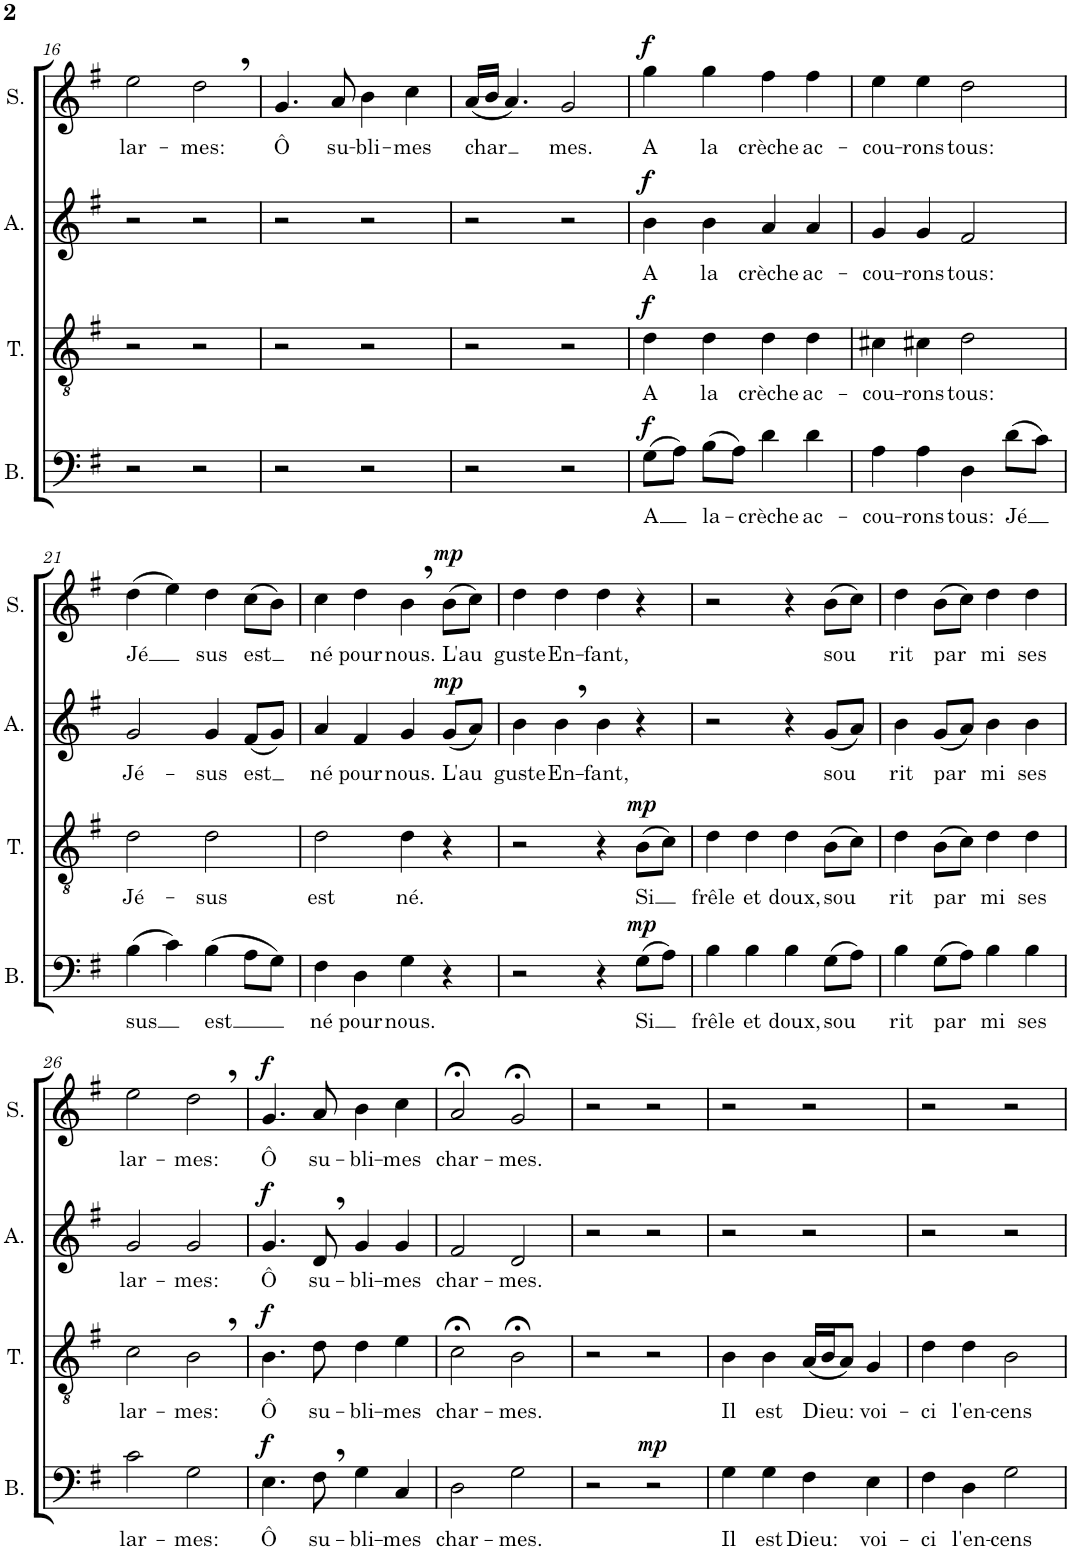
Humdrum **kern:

**kern	**text	**dynam	**kern	**text	**dynam	**kern	**text	**dynam	**kern	**text	**dynam
*part4	*part4	*part4	*part3	*part3	*part3	*part2	*part2	*part2	*part1	*part1	*part1
*staff4	*staff4	*staff4	*staff3	*staff3	*staff3	*staff2	*staff2	*staff2	*staff1	*staff1	*staff1
*I"Basse	*	*	*I"Ténor	*	*	*I"Alto	*	*	*I"Soprano	*	*
*I'B.	*	*	*I'T.	*	*	*I'A.	*	*	*I'S.	*	*
!!LO:PB:g=z
*clefF4	*	*	*clefGv2	*	*	*clefG2	*	*	*clefG2	*	*
*k[f#]	*	*	*k[f#]	*	*	*k[f#]	*	*	*k[f#]	*	*
*M4/4	*	*	*M4/4	*	*	*M4/4	*	*	*M4/4	*	*
*met(c)	*	*	*met(c)	*	*	*met(c)	*	*	*met(c)	*	*
=16	=16	=16	=16	=16	=16	=16	=16	=16	=16	=16	=16
!	!	!	!	!	!	!	!	!	!	!LO:LY:b	!
2r	.	.	2r	.	.	2r	.	.	2ee\	lar-	.
!	!	!	!	!	!	!	!	!	!	!LO:LY:b	!
2r	.	.	2r	.	.	2r	.	.	2dd,\	-mes:	.
=17	=17	=17	=17	=17	=17	=17	=17	=17	=17	=17	=17
!	!	!	!	!	!	!	!	!	!	!LO:LY:b	!
2r	.	.	2r	.	.	2r	.	.	4.g/	Ô	.
!	!	!	!	!	!	!	!	!	!	!LO:LY:b	!
.	.	.	.	.	.	.	.	.	8a/	su-	.
!	!	!	!	!	!	!	!	!	!	!LO:LY:b	!
2r	.	.	2r	.	.	2r	.	.	4b\	-bli-	.
!	!	!	!	!	!	!	!	!	!	!LO:LY:b	!
.	.	.	.	.	.	.	.	.	4cc\	-mes	.
=18	=18	=18	=18	=18	=18	=18	=18	=18	=18	=18	=18
!	!	!	!	!	!	!	!	!	!	!LO:LY:b	!
2r	.	.	2r	.	.	2r	.	.	(16a/LL	char	.
.	.	.	.	.	.	.	.	.	16b/JJ	.	.
.	.	.	.	.	.	.	.	.	4.a/)	.	.
!	!	!	!	!	!	!	!	!	!	!LO:LY:b	!
2r	.	.	2r	.	.	2r	.	.	2g/	mes.	.
=19	=19	=19	=19	=19	=19	=19	=19	=19	=19	=19	=19
!	!LO:LY:b	!LO:DY:a	!	!LO:LY:b	!LO:DY:a	!	!LO:LY:b	!LO:DY:a	!	!LO:LY:b	!LO:DY:a
(8G\L	A	f	4d\	A	f	4b\	A	f	4gg\	A	f
8A\J)	.	.	.	.	.	.	.	.	.	.	.
!	!LO:LY:b	!	!	!LO:LY:b	!	!	!LO:LY:b	!	!	!LO:LY:b	!
(8B\L	la-	.	4d\	la	.	4b\	la	.	4gg\	la	.
8A\J)	.	.	.	.	.	.	.	.	.	.	.
!	!LO:LY:b	!	!	!LO:LY:b	!	!	!LO:LY:b	!	!	!LO:LY:b	!
4d\	-crèche	.	4d\	crèche	.	4a/	crèche	.	4ff#\	crèche	.
!	!LO:LY:b	!	!	!LO:LY:b	!	!	!LO:LY:b	!	!	!LO:LY:b	!
4d\	ac-	.	4d\	ac-	.	4a/	ac-	.	4ff#\	ac-	.
=20	=20	=20	=20	=20	=20	=20	=20	=20	=20	=20	=20
!	!LO:LY:b	!	!	!LO:LY:b	!	!	!LO:LY:b	!	!	!LO:LY:b	!
4A\	-cou-	.	4c#X\	-cou-	.	4g/	-cou-	.	4ee\	-cou-	.
!	!LO:LY:b	!	!	!LO:LY:b	!	!	!LO:LY:b	!	!	!LO:LY:b	!
4A\	-rons	.	4c#X\	-rons	.	4g/	-rons	.	4ee\	-rons	.
!	!LO:LY:b	!	!	!LO:LY:b	!	!	!LO:LY:b	!	!	!LO:LY:b	!
4D\	tous:	.	2d\	tous:	.	2f#/	tous:	.	2dd\	tous:	.
!	!LO:LY:b	!	!	!	!	!	!	!	!	!	!
(8d\L	Jé	.	.	.	.	.	.	.	.	.	.
8c\J)	.	.	.	.	.	.	.	.	.	.	.
!!LO:LB:g=z
=21	=21	=21	=21	=21	=21	=21	=21	=21	=21	=21	=21
!	!LO:LY:b	!	!	!LO:LY:b	!	!	!LO:LY:b	!	!	!LO:LY:b	!
(4B\	sus	.	2d\	Jé-	.	2g/	Jé-	.	(4dd\	Jé	.
4c\)	.	.	.	.	.	.	.	.	4ee\)	.	.
!	!LO:LY:b	!	!	!LO:LY:b	!	!	!LO:LY:b	!	!	!LO:LY:b	!
(4B\	est	.	2d\	-sus	.	4g/	-sus	.	4dd\	sus	.
!	!	!	!	!	!	!	!LO:LY:b	!	!	!LO:LY:b	!
8A\L	.	.	.	.	.	(8f#/L	est	.	(8cc\L	est	.
8G\J)	.	.	.	.	.	8g/J)	.	.	8b\J)	.	.
=22	=22	=22	=22	=22	=22	=22	=22	=22	=22	=22	=22
!	!LO:LY:b	!	!	!LO:LY:b	!	!	!LO:LY:b	!	!	!LO:LY:b	!
4F#\	né	.	2d\	est	.	4a/	né	.	4cc\	né	.
!	!LO:LY:b	!	!	!	!	!	!LO:LY:b	!	!	!LO:LY:b	!
4D\	pour	.	.	.	.	4f#/	pour	.	4dd\	pour	.
!	!LO:LY:b	!	!	!LO:LY:b	!	!	!LO:LY:b	!	!	!LO:LY:b	!
4G\	nous.	.	4d\	né.	.	4g/	nous.	.	4b,\	nous.	.
!	!	!	!	!	!	!	!LO:LY:b	!LO:DY:a	!	!LO:LY:b	!LO:DY:a
4r	.	.	4r	.	.	(8g/L	L'au	mp	(8b\L	L'au	mp
.	.	.	.	.	.	8a/J)	.	.	8cc\J)	.	.
=23	=23	=23	=23	=23	=23	=23	=23	=23	=23	=23	=23
!	!	!	!	!	!	!	!LO:LY:b	!	!	!LO:LY:b	!
2r	.	.	2r	.	.	4b\	guste	.	4dd\	guste	.
!	!	!	!	!	!	!	!LO:LY:b	!	!	!LO:LY:b	!
.	.	.	.	.	.	4b,\	En-	.	4dd\	En-	.
!	!	!	!	!	!	!	!LO:LY:b	!	!	!LO:LY:b	!
4r	.	.	4r	.	.	4b\	-fant,	.	4dd\	-fant,	.
!	!LO:LY:b	!LO:DY:a	!	!LO:LY:b	!LO:DY:a	!	!	!	!	!	!
(8G\L	Si	mp	(8B\L	Si	mp	4r	.	.	4r	.	.
8A\J)	.	.	8c\J)	.	.	.	.	.	.	.	.
=24	=24	=24	=24	=24	=24	=24	=24	=24	=24	=24	=24
!	!LO:LY:b	!	!	!LO:LY:b	!	!	!	!	!	!	!
4B\	frêle	.	4d\	frêle	.	2r	.	.	2r	.	.
!	!LO:LY:b	!	!	!LO:LY:b	!	!	!	!	!	!	!
4B\	et	.	4d\	et	.	.	.	.	.	.	.
!	!LO:LY:b	!	!	!LO:LY:b	!	!	!	!	!	!	!
4B\	doux,	.	4d\	doux,	.	4r	.	.	4r	.	.
!	!LO:LY:b	!	!	!LO:LY:b	!	!	!LO:LY:b	!	!	!LO:LY:b	!
(8G\L	sou	.	(8B\L	sou	.	(8g/L	sou	.	(8b\L	sou	.
8A\J)	.	.	8c\J)	.	.	8a/J)	.	.	8cc\J)	.	.
=25	=25	=25	=25	=25	=25	=25	=25	=25	=25	=25	=25
!	!LO:LY:b	!	!	!LO:LY:b	!	!	!LO:LY:b	!	!	!LO:LY:b	!
4B\	rit	.	4d\	rit	.	4b\	rit	.	4dd\	rit	.
!	!LO:LY:b	!	!	!LO:LY:b	!	!	!LO:LY:b	!	!	!LO:LY:b	!
(8G\L	par	.	(8B\L	par	.	(8g/L	par	.	(8b\L	par	.
8A\J)	.	.	8c\J)	.	.	8a/J)	.	.	8cc\J)	.	.
!	!LO:LY:b	!	!	!LO:LY:b	!	!	!LO:LY:b	!	!	!LO:LY:b	!
4B\	mi	.	4d\	mi	.	4b\	mi	.	4dd\	mi	.
!	!LO:LY:b	!	!	!LO:LY:b	!	!	!LO:LY:b	!	!	!LO:LY:b	!
4B\	ses	.	4d\	ses	.	4b\	ses	.	4dd\	ses	.
!!LO:LB:g=z
=26	=26	=26	=26	=26	=26	=26	=26	=26	=26	=26	=26
!	!LO:LY:b	!	!	!LO:LY:b	!	!	!LO:LY:b	!	!	!LO:LY:b	!
2c\	lar-	.	2c\	lar-	.	2g/	lar-	.	2ee\	lar-	.
!	!LO:LY:b	!	!	!LO:LY:b	!	!	!LO:LY:b	!	!	!LO:LY:b	!
2G\	-mes:	.	2B,\	-mes:	.	2g/	-mes:	.	2dd,\	-mes:	.
=27	=27	=27	=27	=27	=27	=27	=27	=27	=27	=27	=27
!	!LO:LY:b	!LO:DY:a	!	!LO:LY:b	!LO:DY:a	!	!LO:LY:b	!LO:DY:a	!	!LO:LY:b	!LO:DY:a
4.E\	Ô	f	4.B\	Ô	f	4.g/	Ô	f	4.g/	Ô	f
!	!LO:LY:b	!	!	!LO:LY:b	!	!	!LO:LY:b	!	!	!LO:LY:b	!
8F#,\	su-	.	8d\	su-	.	8d,/	su-	.	8a/	su-	.
!	!LO:LY:b	!	!	!LO:LY:b	!	!	!LO:LY:b	!	!	!LO:LY:b	!
4G\	-bli-	.	4d\	-bli-	.	4g/	-bli-	.	4b\	-bli-	.
!	!LO:LY:b	!	!	!LO:LY:b	!	!	!LO:LY:b	!	!	!LO:LY:b	!
4C/	-mes	.	4e\	-mes	.	4g/	-mes	.	4cc\	-mes	.
=28	=28	=28	=28	=28	=28	=28	=28	=28	=28	=28	=28
!	!LO:LY:b	!	!	!LO:LY:b	!	!	!LO:LY:b	!	!	!LO:LY:b	!
2D\	char-	.	2c;<\	char-	.	2f#/	char-	.	2a;</	char-	.
!	!LO:LY:b	!	!	!LO:LY:b	!	!	!LO:LY:b	!	!	!LO:LY:b	!
2G\	-mes.	.	2B;<\	-mes.	.	2d/	-mes.	.	2g;</	-mes.	.
=29	=29	=29	=29	=29	=29	=29	=29	=29	=29	=29	=29
2r	.	.	2r	.	.	2r	.	.	2r	.	.
!	!	!LO:DY:a	!	!	!	!	!	!	!	!	!
2r	.	mp	2r	.	.	2r	.	.	2r	.	.
=30	=30	=30	=30	=30	=30	=30	=30	=30	=30	=30	=30
!	!LO:LY:b	!	!	!LO:LY:b	!	!	!	!	!	!	!
4G\	Il	.	4B\	Il	.	2r	.	.	2r	.	.
!	!LO:LY:b	!	!	!LO:LY:b	!	!	!	!	!	!	!
4G\	est	.	4B\	est	.	.	.	.	.	.	.
!	!LO:LY:b	!	!	!LO:LY:b	!	!	!	!	!	!	!
4F#\	Dieu:	.	(16A/LL	Dieu:	.	2r	.	.	2r	.	.
.	.	.	16B/J	.	.	.	.	.	.	.	.
.	.	.	8A/J)	.	.	.	.	.	.	.	.
!	!LO:LY:b	!	!	!LO:LY:b	!	!	!	!	!	!	!
4E\	voi-	.	4G/	voi-	.	.	.	.	.	.	.
=31	=31	=31	=31	=31	=31	=31	=31	=31	=31	=31	=31
!	!LO:LY:b	!	!	!LO:LY:b	!	!	!	!	!	!	!
4F#\	-ci	.	4d\	-ci	.	2r	.	.	2r	.	.
!	!LO:LY:b	!	!	!LO:LY:b	!	!	!	!	!	!	!
4D\	l'en-	.	4d\	l'en-	.	.	.	.	.	.	.
!	!LO:LY:b	!	!	!LO:LY:b	!	!	!	!	!	!	!
2G\	-cens	.	2B\	-cens	.	2r	.	.	2r	.	.
=	=	=	=	=	=	=	=	=	=	=	=
*-	*-	*-	*-	*-	*-	*-	*-	*-	*-	*-	*-
